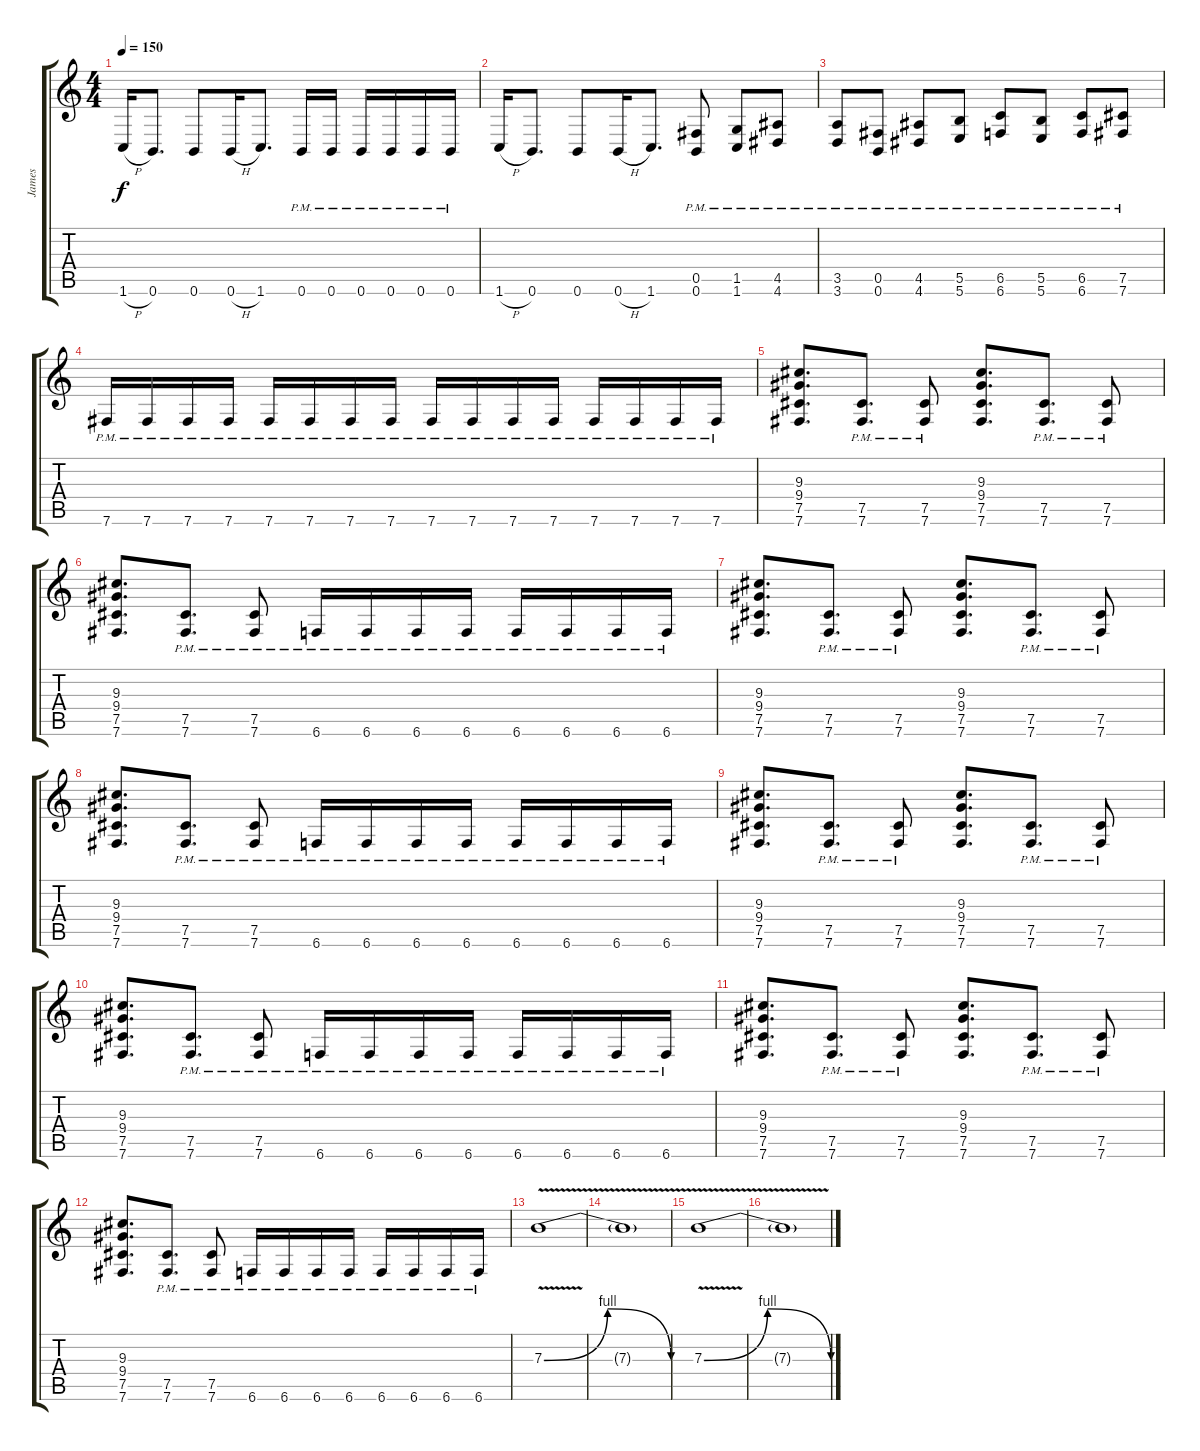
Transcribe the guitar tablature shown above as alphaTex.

\track ("James" "James") {instrument distortionguitar}
\staff {score tabs}
\tuning (Db4 Ab3 E3 B2 Gb2 B1) {hide}
\ts (4 4)
\tempo 150
\clef g2
\ks c
1.6{h}.16{dy f} 0.6.8{d} 0.6.8 0.6{h}.16 1.6.8{d} 0.6{pm}.16 0.6{pm}.16 0.6{pm}.16 0.6{pm}.16 0.6{pm}.16 0.6{pm}.16 |
1.6{h}.16 0.6.8{d} 0.6.8 0.6{h}.16 1.6.8{d} (0.5{pm} 0.6{pm}).8 (1.5{pm} 1.6{pm}).8 (4.5{pm} 4.6{pm}).8 |
(3.5{pm} 3.6{pm}).8 (0.5{pm} 0.6{pm}).8 (4.5{pm} 4.6{pm}).8 (5.5{pm} 5.6{pm}).8 (6.5{pm} 6.6{pm}).8 (5.5{pm} 5.6{pm}).8 (6.5{pm} 6.6{pm}).8 (7.5{pm} 7.6{pm}).8 |
7.6{pm}.16 7.6{pm}.16 7.6{pm}.16 7.6{pm}.16 7.6{pm}.16 7.6{pm}.16 7.6{pm}.16 7.6{pm}.16 7.6{pm}.16 7.6{pm}.16 7.6{pm}.16 7.6{pm}.16 7.6{pm}.16 7.6{pm}.16 7.6{pm}.16 7.6{pm}.16 |
(9.3 9.4 7.5 7.6).8{d} (7.5{pm} 7.6{pm}).8{d} (7.5{pm} 7.6{pm}).8 (9.3 9.4 7.5 7.6).8{d} (7.5{pm} 7.6{pm}).8{d} (7.5{pm} 7.6{pm}).8 |
(9.3 9.4 7.5 7.6).8{d} (7.5{pm} 7.6{pm}).8{d} (7.5{pm} 7.6{pm}).8 6.6{pm}.16 6.6{pm}.16 6.6{pm}.16 6.6{pm}.16 6.6{pm}.16 6.6{pm}.16 6.6{pm}.16 6.6{pm}.16 |
(9.3 9.4 7.5 7.6).8{d} (7.5{pm} 7.6{pm}).8{d} (7.5{pm} 7.6{pm}).8 (9.3 9.4 7.5 7.6).8{d} (7.5{pm} 7.6{pm}).8{d} (7.5{pm} 7.6{pm}).8 |
(9.3 9.4 7.5 7.6).8{d} (7.5{pm} 7.6{pm}).8{d} (7.5{pm} 7.6{pm}).8 6.6{pm}.16 6.6{pm}.16 6.6{pm}.16 6.6{pm}.16 6.6{pm}.16 6.6{pm}.16 6.6{pm}.16 6.6{pm}.16 |
(9.3 9.4 7.5 7.6).8{d} (7.5{pm} 7.6{pm}).8{d} (7.5{pm} 7.6{pm}).8 (9.3 9.4 7.5 7.6).8{d} (7.5{pm} 7.6{pm}).8{d} (7.5{pm} 7.6{pm}).8 |
(9.3 9.4 7.5 7.6).8{d} (7.5{pm} 7.6{pm}).8{d} (7.5{pm} 7.6{pm}).8 6.6{pm}.16 6.6{pm}.16 6.6{pm}.16 6.6{pm}.16 6.6{pm}.16 6.6{pm}.16 6.6{pm}.16 6.6{pm}.16 |
(9.3 9.4 7.5 7.6).8{d} (7.5{pm} 7.6{pm}).8{d} (7.5{pm} 7.6{pm}).8 (9.3 9.4 7.5 7.6).8{d} (7.5{pm} 7.6{pm}).8{d} (7.5{pm} 7.6{pm}).8 |
(9.3 9.4 7.5 7.6).8{d} (7.5{pm} 7.6{pm}).8{d} (7.5{pm} 7.6{pm}).8 6.6{pm}.16 6.6{pm}.16 6.6{pm}.16 6.6{pm}.16 6.6{pm}.16 6.6{pm}.16 6.6{pm}.16 6.6{pm}.16 |
7.3{be (bendrelease 0 0 30 4 30 4 60 0) v}.1 |
7.3{t}.1 |
7.3{be (bendrelease 0 0 30 4 30 4 60 0) v}.1 |
7.3{t}.1
